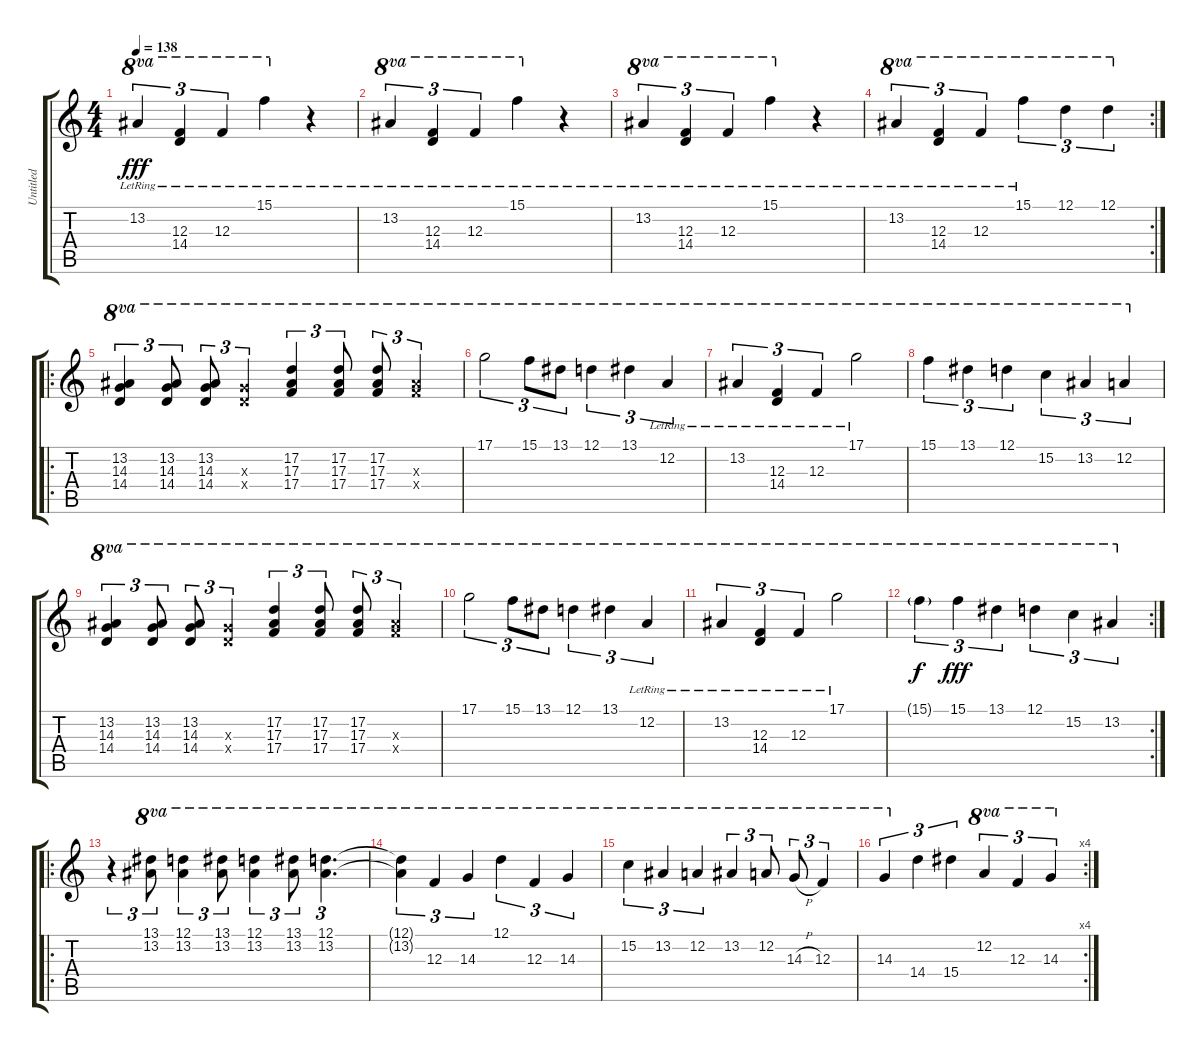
\track ("Untitled" "Untitled") {instrument electricguitarjazz}
\staff {score tabs}
\tuning (D4 A3 F3 C3 G2 C2) {hide}
\ts (4 4)
\tempo 138
\clef g2
\ks c
13.2{lr}.4{tu (3 2) ot 8va dy fff} (12.3{lr} 14.4{lr}).4{tu (3 2) ot 8va} 12.3{lr}.4{tu (3 2) ot 8va} 15.1{lr}.4{ot 8va} r.4 |
13.2{lr}.4{tu (3 2) ot 8va} (12.3{lr} 14.4{lr}).4{tu (3 2) ot 8va} 12.3{lr}.4{tu (3 2) ot 8va} 15.1{lr}.4{ot 8va} r.4 |
13.2{lr}.4{tu (3 2) ot 8va} (12.3{lr} 14.4{lr}).4{tu (3 2) ot 8va} 12.3{lr}.4{tu (3 2) ot 8va} 15.1{lr}.4{ot 8va} r.4 |
\rc 2
13.2{lr}.4{tu (3 2) ot 8va} (12.3{lr} 14.4{lr}).4{tu (3 2) ot 8va} 12.3{lr}.4{tu (3 2) ot 8va} 15.1{lr}.4{tu (3 2) ot 8va} 12.1.4{tu (3 2) ot 8va} 12.1.4{tu (3 2) ot 8va} |
\ro
(13.2 14.3 14.4).4{tu (3 2) ot 8va} (13.2 14.3 14.4).8{tu (3 2) ot 8va} (13.2 14.3 14.4).8{tu (3 2) ot 8va} (14.3{x} 14.4{x}).4{tu (3 2) ot 8va} (17.2 17.3 17.4).4{tu (3 2) ot 8va} (17.2 17.3 17.4).8{tu (3 2) ot 8va} (17.2 17.3 17.4).8{tu (3 2) ot 8va} (17.3{x} 17.4{x}).4{tu (3 2) ot 8va} |
17.1.2{tu (3 2) ot 8va} 15.1.8{tu (3 2) ot 8va} 13.1.8{tu (3 2) ot 8va} 12.1.4{tu (3 2) ot 8va} 13.1.4{tu (3 2) ot 8va} 12.2{lr}.4{tu (3 2) ot 8va} |
13.2{lr}.4{tu (3 2) ot 8va} (12.3{lr} 14.4{lr}).4{tu (3 2) ot 8va} 12.3{lr}.4{tu (3 2) ot 8va} 17.1{lr}.2{ot 8va} |
15.1.4{tu (3 2) ot 8va} 13.1.4{tu (3 2) ot 8va} 12.1.4{tu (3 2) ot 8va} 15.2.4{tu (3 2) ot 8va} 13.2.4{tu (3 2) ot 8va} 12.2.4{tu (3 2) ot 8va} |
(13.2 14.3 14.4).4{tu (3 2) ot 8va} (13.2 14.3 14.4).8{tu (3 2) ot 8va} (13.2 14.3 14.4).8{tu (3 2) ot 8va} (14.3{x} 14.4{x}).4{tu (3 2) ot 8va} (17.2 17.3 17.4).4{tu (3 2) ot 8va} (17.2 17.3 17.4).8{tu (3 2) ot 8va} (17.2 17.3 17.4).8{tu (3 2) ot 8va} (17.3{x} 17.4{x}).4{tu (3 2) ot 8va} |
17.1.2{tu (3 2) ot 8va} 15.1.8{tu (3 2) ot 8va} 13.1.8{tu (3 2) ot 8va} 12.1.4{tu (3 2) ot 8va} 13.1.4{tu (3 2) ot 8va} 12.2{lr}.4{tu (3 2) ot 8va} |
13.2{lr}.4{tu (3 2) ot 8va} (12.3{lr} 14.4{lr}).4{tu (3 2) ot 8va} 12.3{lr}.4{tu (3 2) ot 8va} 17.1{lr}.2{ot 8va} |
\rc 2
15.1{g}.4{tu (3 2) ot 8va dy f} 15.1.4{tu (3 2) ot 8va dy fff} 13.1.4{tu (3 2) ot 8va} 12.1.4{tu (3 2) ot 8va} 15.2.4{tu (3 2) ot 8va} 13.2.4{tu (3 2) ot 8va} |
\ro
r.4{tu (3 2)} (13.1 13.2).8{tu (3 2) ot 8va} (12.1 13.2).4{tu (3 2) ot 8va} (13.1 13.2).8{tu (3 2) ot 8va} (12.1 13.2).4{tu (3 2) ot 8va} (13.1 13.2).8{tu (3 2) ot 8va} (12.1 13.2).4{d tu (3 2) ot 8va} |
(12.1{t} 13.2{t}).4{tu (3 2) ot 8va} 12.3.4{tu (3 2) ot 8va} 14.3.4{tu (3 2) ot 8va} 12.1.4{tu (3 2) ot 8va} 12.3.4{tu (3 2) ot 8va} 14.3.4{tu (3 2) ot 8va} |
15.2.4{tu (3 2) ot 8va} 13.2.4{tu (3 2) ot 8va} 12.2.4{tu (3 2) ot 8va} 13.2.4{tu (3 2) ot 8va} 12.2.8{tu (3 2) ot 8va} 14.3{h}.8{tu (3 2) ot 8va} 12.3.4{tu (3 2) ot 8va} |
\rc 4
14.3.4{tu (3 2) ot 8va} 14.4.4{tu (3 2)} 15.4.4{tu (3 2)} 12.2.4{tu (3 2) ot 8va} 12.3.4{tu (3 2) ot 8va} 14.3.4{tu (3 2) ot 8va}
